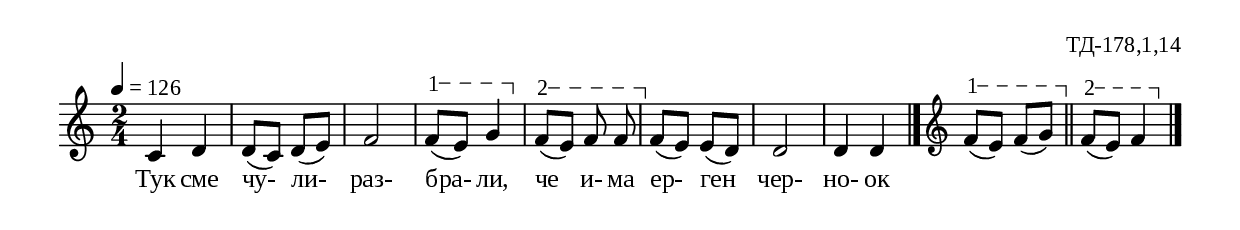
%{
laz_178_1_14
%}

\include "td-preamble.ly"

\score {
\relative c' {
 \tempo 4 = 126
 \time 2/4
c4 d | d8( c) d( e) | f2 | 
\varA
f8\startTextSpan( e) g4\stopTextSpan |
\varB
f8\startTextSpan( e) f\noBeam f\stopTextSpan | 
f([ e)] e( d) |
d2 | d4 d
 \bar "|." 
 \endm
\varA
f8\startTextSpan( e) f( g\stopTextSpan) \bar "||"
\varB
f8\startTextSpan( e) f4\stopTextSpan 
 \bar "|." 
}
\addlyrics { Тук сме чу- ли- раз- бра- ли, че и- ма ер- ген чер- но- ок }
%
\layout {
  indent = #0
  line-width = 190\mm
  ragged-right=##f
}
%
\midi { 
	\context {
		\Score
		tempoWholesPerMinute = #(ly:make-moment 126 4)
		}
	}
}
%
\header{
  opus = "ТД-178,1,14"
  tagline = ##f
}


